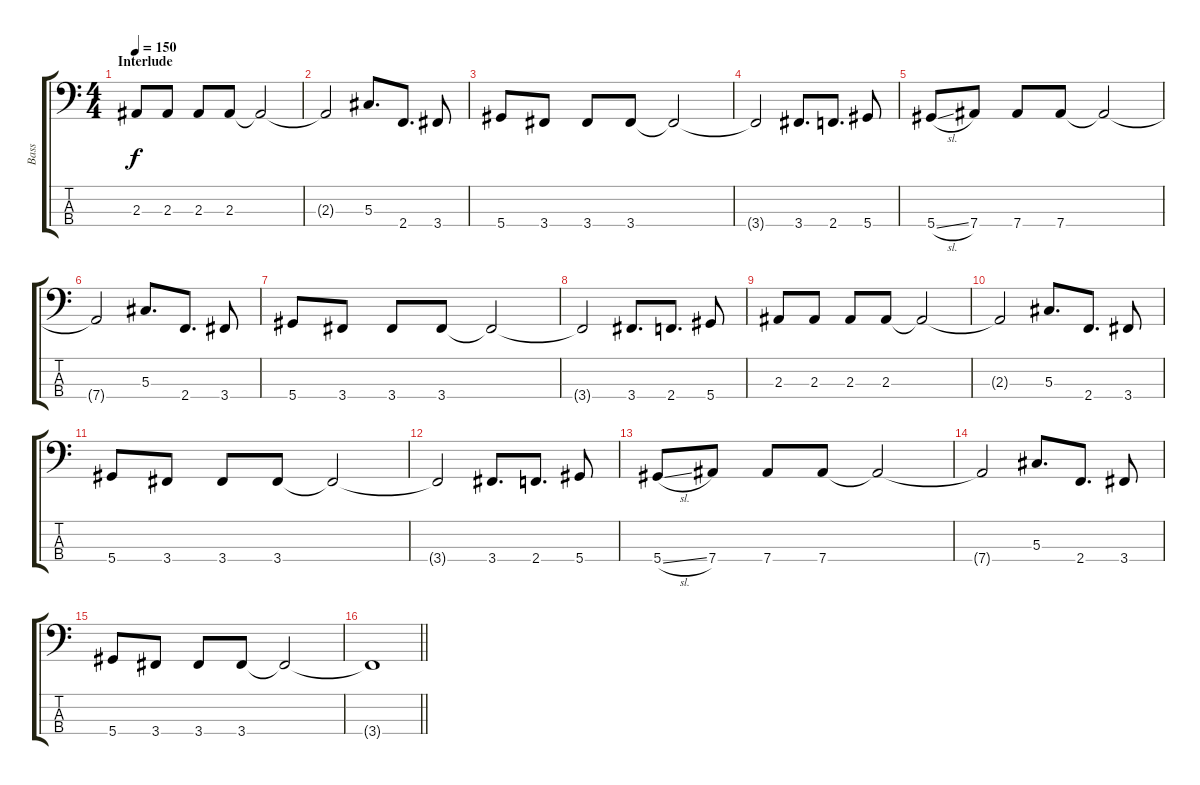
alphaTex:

\track ("Bass" "Bass") {instrument electricbasspick}
\staff {score tabs}
\tuning (Gb2 Db2 Ab1 Eb1) {hide}
\ts (4 4)
\section ("" "Interlude")
\tempo 150
\clef f4
\ks c
2.3.8{dy f} 2.3.8 2.3.8 2.3.8 2.3{t}.2 |
2.3{t}.2 5.3.8{d} 2.4.8{d} 3.4.8 |
5.4.8 3.4.8 3.4.8 3.4.8 3.4{t}.2 |
3.4{t}.2 3.4.8{d} 2.4.8{d} 5.4.8 |
5.4{sl}.8 7.4.8 7.4.8 7.4.8 7.4{t}.2 |
7.4{t}.2 5.3.8{d} 2.4.8{d} 3.4.8 |
5.4.8 3.4.8 3.4.8 3.4.8 3.4{t}.2 |
3.4{t}.2 3.4.8{d} 2.4.8{d} 5.4.8 |
2.3.8 2.3.8 2.3.8 2.3.8 2.3{t}.2 |
2.3{t}.2 5.3.8{d} 2.4.8{d} 3.4.8 |
5.4.8 3.4.8 3.4.8 3.4.8 3.4{t}.2 |
3.4{t}.2 3.4.8{d} 2.4.8{d} 5.4.8 |
5.4{sl}.8 7.4.8 7.4.8 7.4.8 7.4{t}.2 |
7.4{t}.2 5.3.8{d} 2.4.8{d} 3.4.8 |
5.4.8 3.4.8 3.4.8 3.4.8 3.4{t}.2 |
\barLineRight lightlight
3.4{t}.1
